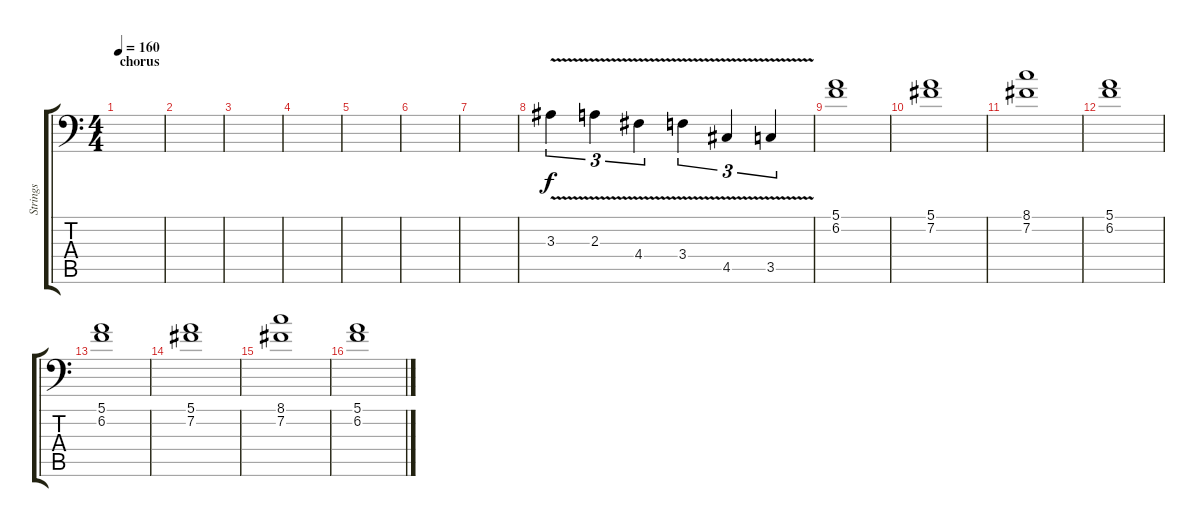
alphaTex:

\track ("Strings" "Strings") {instrument stringensemble1}
\staff {score tabs}
\tuning (E4 B3 G3 D3 A2 C1) {hide}
\ts (4 4)
\section ("" "chorus")
\tempo 160
\clef f4
\ks c
|
|
|
|
|
|
|
3.3{v}.4{tu (3 2)} 2.3{v}.4{tu (3 2)} 4.4{v}.4{tu (3 2)} 3.4{v}.4{tu (3 2)} 4.5{v}.4{tu (3 2)} 3.5{v}.4{tu (3 2)} |
(5.1 6.2).1{volume 11 instrument stringensemble2} |
(5.1 7.2).1 |
(8.1 7.2).1 |
(5.1 6.2).1 |
(5.1 6.2).1{volume 11 instrument stringensemble2} |
(5.1 7.2).1 |
(8.1 7.2).1 |
(5.1 6.2).1
